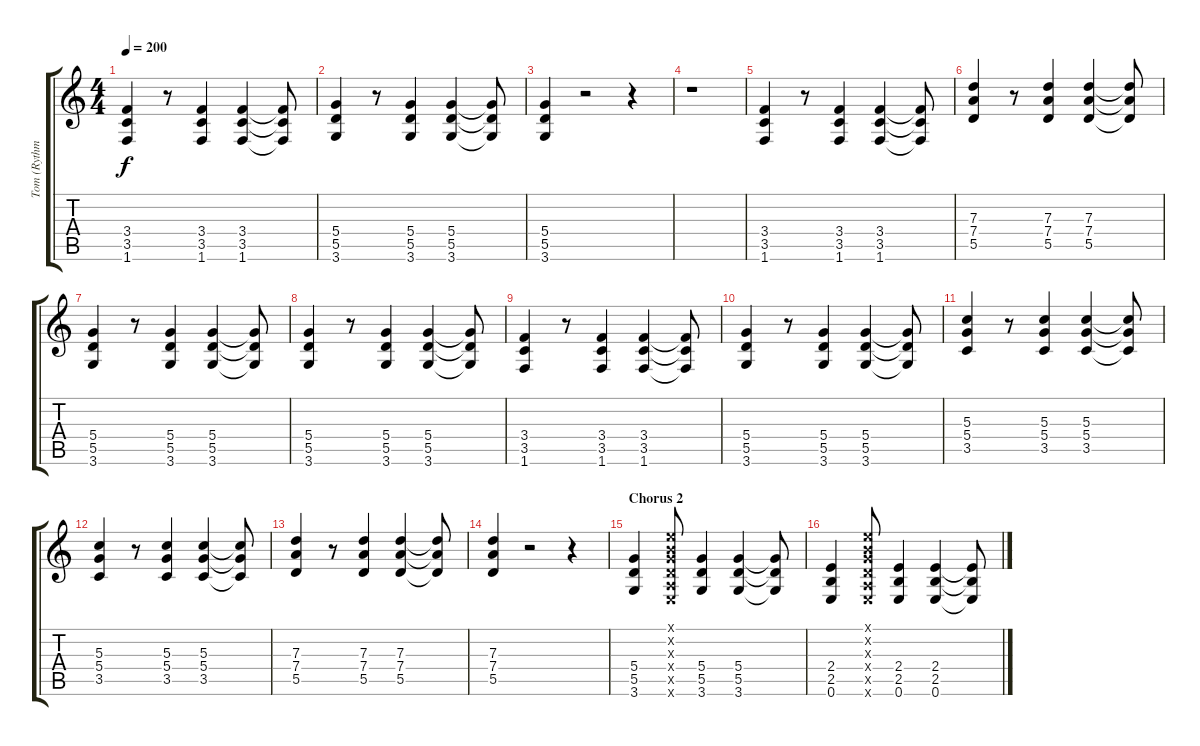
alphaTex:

\track ("Tom (Rythmn Guitar)" "Tom (Rythm") {instrument overdrivenguitar}
\staff {score tabs}
\tuning (E4 B3 G3 D3 A2 E2) {hide}
\ts (4 4)
\tempo 200
\clef g2
\ks c
(3.4 3.5 1.6).4{dy f} r.8 (3.4 3.5 1.6).4 (3.4 3.5 1.6).4 (3.4{t} 3.5{t} 1.6{t}).8 |
(5.4 5.5 3.6).4 r.8 (5.4 5.5 3.6).4 (5.4 5.5 3.6).4 (5.4{t} 5.5{t} 3.6{t}).8 |
(5.4 5.5 3.6).4 r.2 r.4 |
r.1 |
(3.4 3.5 1.6).4 r.8 (3.4 3.5 1.6).4 (3.4 3.5 1.6).4 (3.4{t} 3.5{t} 1.6{t}).8 |
(7.3 7.4 5.5).4 r.8 (7.3 7.4 5.5).4 (7.3 7.4 5.5).4 (7.3{t} 7.4{t} 5.5{t}).8 |
(5.4 5.5 3.6).4 r.8 (5.4 5.5 3.6).4 (5.4 5.5 3.6).4 (5.4{t} 5.5{t} 3.6{t}).8 |
(5.4 5.5 3.6).4 r.8 (5.4 5.5 3.6).4 (5.4 5.5 3.6).4 (5.4{t} 5.5{t} 3.6{t}).8 |
(3.4 3.5 1.6).4 r.8 (3.4 3.5 1.6).4 (3.4 3.5 1.6).4 (3.4{t} 3.5{t} 1.6{t}).8 |
(5.4 5.5 3.6).4 r.8 (5.4 5.5 3.6).4 (5.4 5.5 3.6).4 (5.4{t} 5.5{t} 3.6{t}).8 |
(5.3 5.4 3.5).4 r.8 (5.3 5.4 3.5).4 (5.3 5.4 3.5).4 (5.3{t} 5.4{t} 3.5{t}).8 |
(5.3 5.4 3.5).4 r.8 (5.3 5.4 3.5).4 (5.3 5.4 3.5).4 (5.3{t} 5.4{t} 3.5{t}).8 |
(7.3 7.4 5.5).4 r.8 (7.3 7.4 5.5).4 (7.3 7.4 5.5).4 (7.3{t} 7.4{t} 5.5{t}).8 |
(7.3 7.4 5.5).4 r.2 r.4 |
\section ("" "Chorus 2")
(5.4 5.5 3.6).4 (0.1{x} 0.2{x} 0.3{x} 0.4{x} 0.5{x} 0.6{x}).8 (5.4 5.5 3.6).4 (5.4 5.5 3.6).4 (5.4{t} 5.5{t} 3.6{t}).8 |
(2.4 2.5 0.6).4 (0.1{x} 0.2{x} 0.3{x} 0.4{x} 0.5{x} 0.6{x}).8 (2.4 2.5 0.6).4 (2.4 2.5 0.6).4 (2.4{t} 2.5{t} 0.6{t}).8
